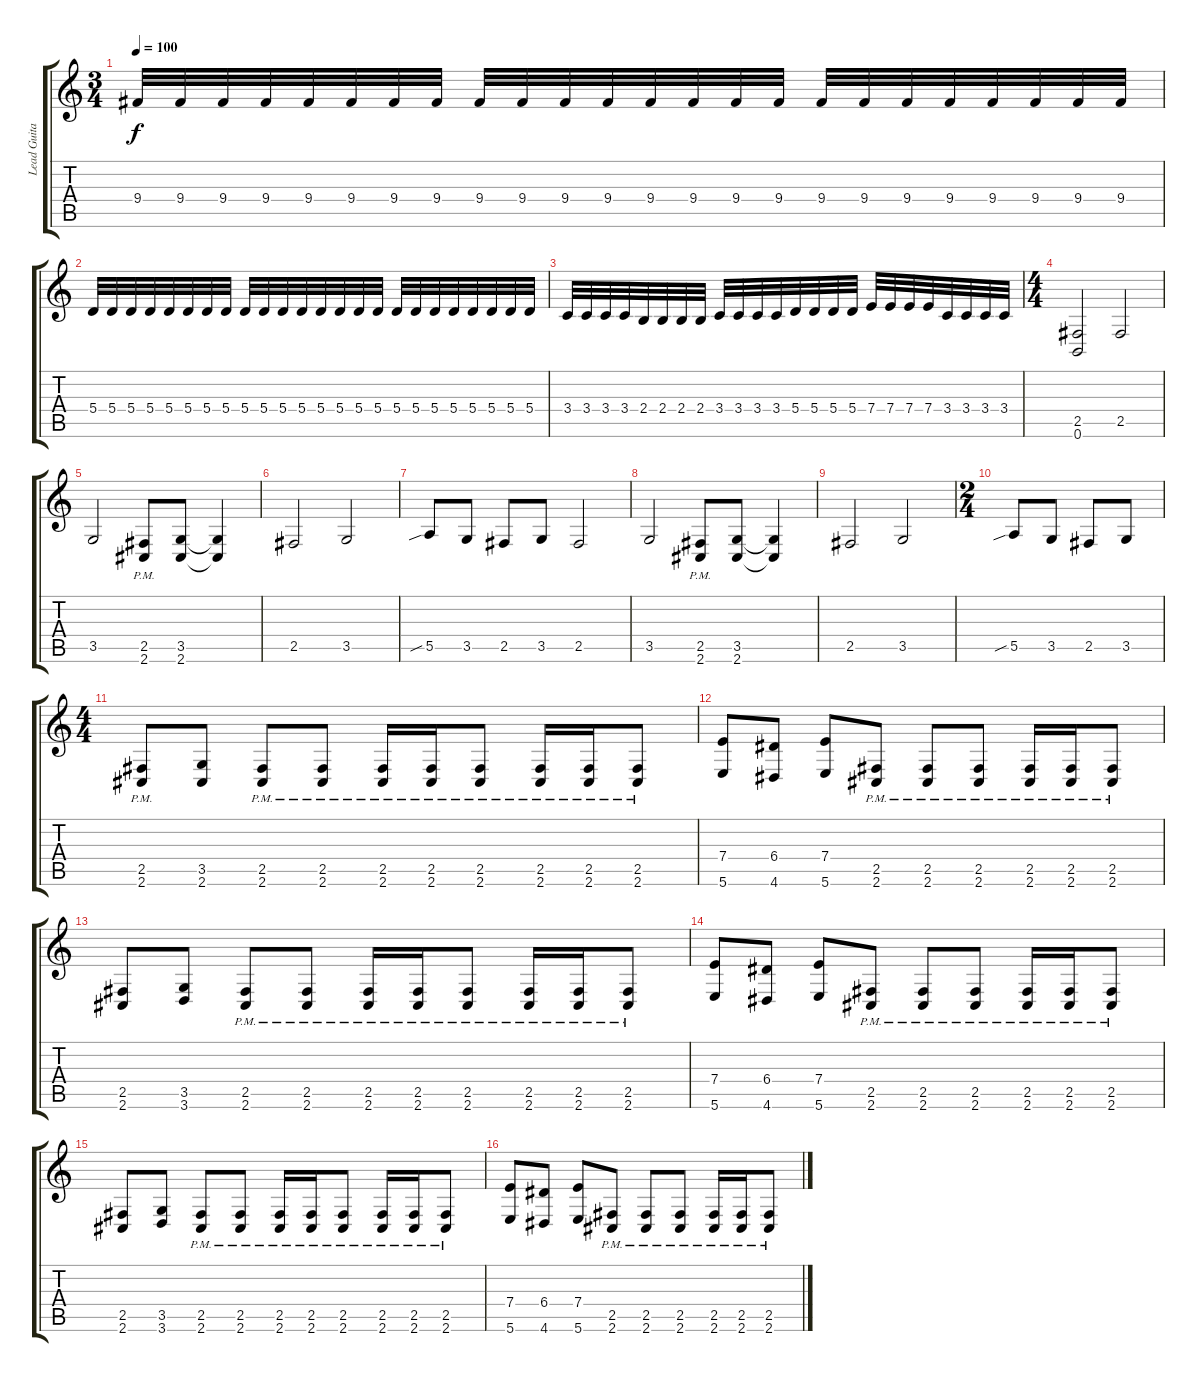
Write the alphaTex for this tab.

\track ("Lead Guitar" "Lead Guita") {instrument distortionguitar}
\staff {score tabs}
\tuning (B3 Gb3 D3 A2 E2 B1) {hide}
\ts (3 4)
\tempo 100
\clef g2
\ks c
9.4.32{dy f} 9.4.32 9.4.32 9.4.32 9.4.32 9.4.32 9.4.32 9.4.32 9.4.32 9.4.32 9.4.32 9.4.32 9.4.32 9.4.32 9.4.32 9.4.32 9.4.32 9.4.32 9.4.32 9.4.32 9.4.32 9.4.32 9.4.32 9.4.32 |
5.4.32 5.4.32 5.4.32 5.4.32 5.4.32 5.4.32 5.4.32 5.4.32 5.4.32 5.4.32 5.4.32 5.4.32 5.4.32 5.4.32 5.4.32 5.4.32 5.4.32 5.4.32 5.4.32 5.4.32 5.4.32 5.4.32 5.4.32 5.4.32 |
3.4.32 3.4.32 3.4.32 3.4.32 2.4.32 2.4.32 2.4.32 2.4.32 3.4.32 3.4.32 3.4.32 3.4.32 5.4.32 5.4.32 5.4.32 5.4.32 7.4.32 7.4.32 7.4.32 7.4.32 3.4.32 3.4.32 3.4.32 3.4.32 |
\ts (4 4)
(2.5 0.6).2 2.5.2 |
3.5.2 (2.5{pm} 2.6{pm}).8 (3.5 2.6).8 (3.5{t} 2.6{t}).4 |
2.5.2 3.5.2 |
5.5{sib}.8 3.5.8 2.5.8 3.5.8 2.5.2 |
3.5.2 (2.5{pm} 2.6{pm}).8 (3.5 2.6).8 (3.5{t} 2.6{t}).4 |
2.5.2 3.5.2 |
\ts (2 4)
5.5{sib}.8 3.5.8 2.5.8 3.5.8 |
\ts (4 4)
(2.5{pm} 2.6{pm}).8 (3.5 2.6).8 (2.5{pm} 2.6{pm}).8 (2.5{pm} 2.6{pm}).8 (2.5{pm} 2.6{pm}).16 (2.5{pm} 2.6{pm}).16 (2.5{pm} 2.6{pm}).8 (2.5{pm} 2.6{pm}).16 (2.5{pm} 2.6{pm}).16 (2.5{pm} 2.6{pm}).8 |
(7.4 5.6).8 (6.4 4.6).8 (7.4 5.6).8 (2.5{pm} 2.6{pm}).8 (2.5{pm} 2.6{pm}).8 (2.5{pm} 2.6{pm}).8 (2.5{pm} 2.6{pm}).16 (2.5{pm} 2.6{pm}).16 (2.5{pm} 2.6{pm}).8 |
(2.5 2.6).8 (3.5 3.6).8 (2.5{pm} 2.6{pm}).8 (2.5{pm} 2.6{pm}).8 (2.5{pm} 2.6{pm}).16 (2.5{pm} 2.6{pm}).16 (2.5{pm} 2.6{pm}).8 (2.5{pm} 2.6{pm}).16 (2.5{pm} 2.6{pm}).16 (2.5{pm} 2.6{pm}).8 |
(7.4 5.6).8 (6.4 4.6).8 (7.4 5.6).8 (2.5{pm} 2.6{pm}).8 (2.5{pm} 2.6{pm}).8 (2.5{pm} 2.6{pm}).8 (2.5{pm} 2.6{pm}).16 (2.5{pm} 2.6{pm}).16 (2.5{pm} 2.6{pm}).8 |
(2.5 2.6).8 (3.5 3.6).8 (2.5{pm} 2.6{pm}).8 (2.5{pm} 2.6{pm}).8 (2.5{pm} 2.6{pm}).16 (2.5{pm} 2.6{pm}).16 (2.5{pm} 2.6{pm}).8 (2.5{pm} 2.6{pm}).16 (2.5{pm} 2.6{pm}).16 (2.5{pm} 2.6{pm}).8 |
(7.4 5.6).8 (6.4 4.6).8 (7.4 5.6).8 (2.5{pm} 2.6{pm}).8 (2.5{pm} 2.6{pm}).8 (2.5{pm} 2.6{pm}).8 (2.5{pm} 2.6{pm}).16 (2.5{pm} 2.6{pm}).16 (2.5{pm} 2.6{pm}).8
